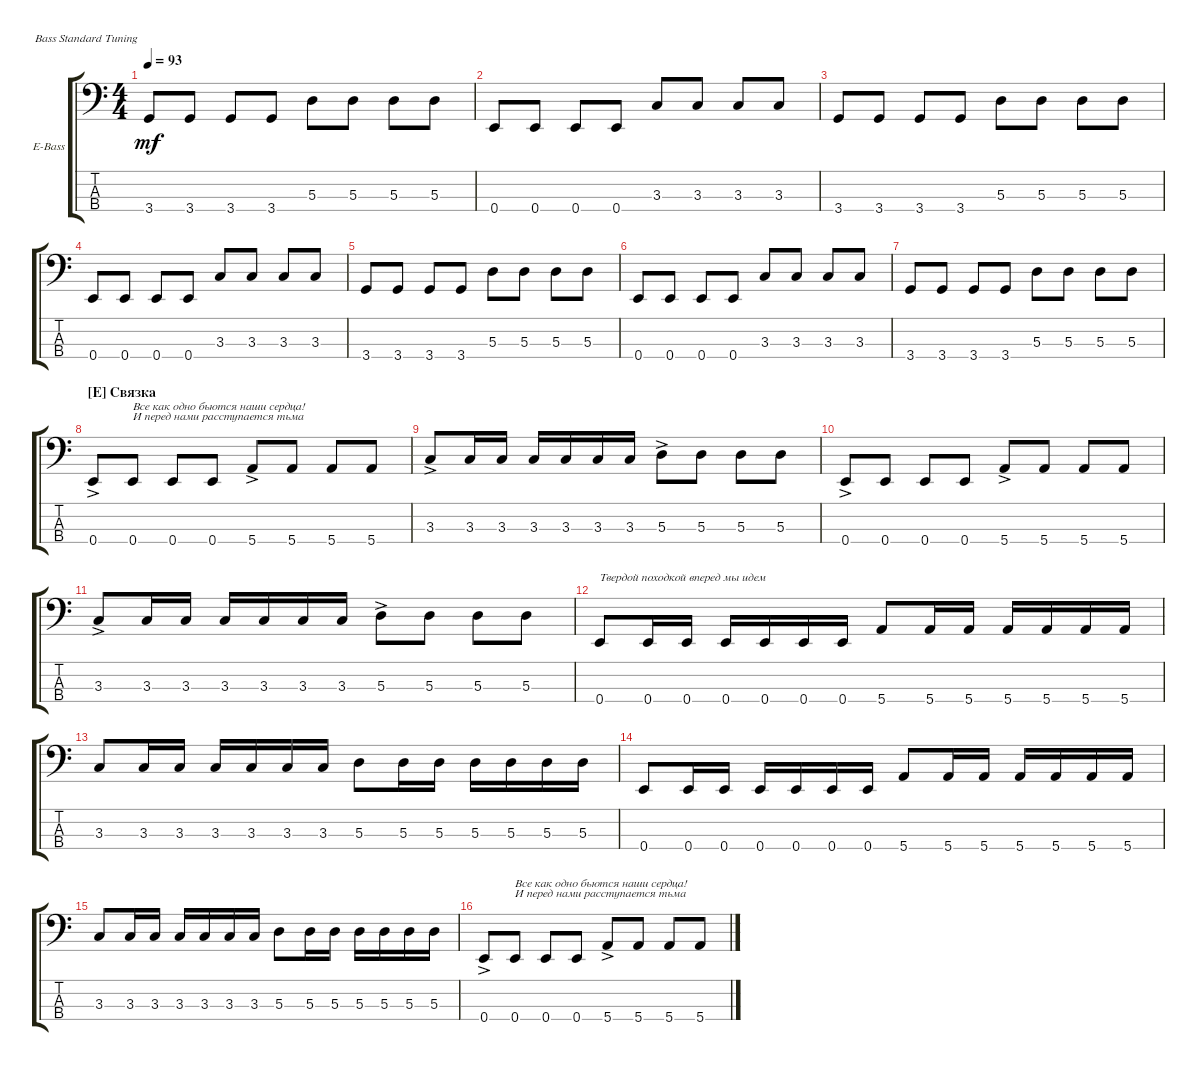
\bracketExtendMode groupsimilarinstruments
\firstSystemTrackNameOrientation horizontal
\otherSystemsTrackNameOrientation horizontal
\track ("Electric Bass" "E-Bass") {instrument electricbassfinger}
\staff {score tabs}
\tuning (G2 D2 A1 E1)
\ts (4 4)
\tempo 93
\clef f4
\ks c
3.4.8{dy mf} 3.4.8 3.4.8 3.4.8 5.3.8 5.3.8 5.3.8 5.3.8 |
0.4.8 0.4.8 0.4.8 0.4.8 3.3.8 3.3.8 3.3.8 3.3.8 |
3.4.8 3.4.8 3.4.8 3.4.8 5.3.8 5.3.8 5.3.8 5.3.8 |
0.4.8 0.4.8 0.4.8 0.4.8 3.3.8 3.3.8 3.3.8 3.3.8 |
3.4.8 3.4.8 3.4.8 3.4.8 5.3.8 5.3.8 5.3.8 5.3.8 |
0.4.8 0.4.8 0.4.8 0.4.8 3.3.8 3.3.8 3.3.8 3.3.8 |
3.4.8 3.4.8 3.4.8 3.4.8 5.3.8 5.3.8 5.3.8 5.3.8 |
\section ("E" "Связка")
0.4{ac}.8 0.4.8{txt "Все как одно бьются наши сердца!\nИ перед нами расступается тьма\n"} 0.4.8 0.4.8 5.4{ac}.8 5.4.8 5.4.8 5.4.8 |
3.3{ac}.8 3.3.16 3.3.16 3.3.16 3.3.16 3.3.16 3.3.16 5.3{ac}.8 5.3.8 5.3.8 5.3.8 |
0.4{ac}.8 0.4.8 0.4.8 0.4.8 5.4{ac}.8 5.4.8 5.4.8 5.4.8 |
3.3{ac}.8 3.3.16 3.3.16 3.3.16 3.3.16 3.3.16 3.3.16 5.3{ac}.8 5.3.8 5.3.8 5.3.8 |
0.4.8{txt "Твердой походкой вперед мы идем"} 0.4.16 0.4.16 0.4.16 0.4.16 0.4.16 0.4.16 5.4.8 5.4.16 5.4.16 5.4.16 5.4.16 5.4.16 5.4.16 |
3.3.8 3.3.16 3.3.16 3.3.16 3.3.16 3.3.16 3.3.16 5.3.8 5.3.16 5.3.16 5.3.16 5.3.16 5.3.16 5.3.16 |
0.4.8 0.4.16 0.4.16 0.4.16 0.4.16 0.4.16 0.4.16 5.4.8 5.4.16 5.4.16 5.4.16 5.4.16 5.4.16 5.4.16 |
3.3.8 3.3.16 3.3.16 3.3.16 3.3.16 3.3.16 3.3.16 5.3.8 5.3.16 5.3.16 5.3.16 5.3.16 5.3.16 5.3.16 |
0.4{ac}.8 0.4.8{txt "Все как одно бьются наши сердца!\nИ перед нами расступается тьма\n"} 0.4.8 0.4.8 5.4{ac}.8 5.4.8 5.4.8 5.4.8
